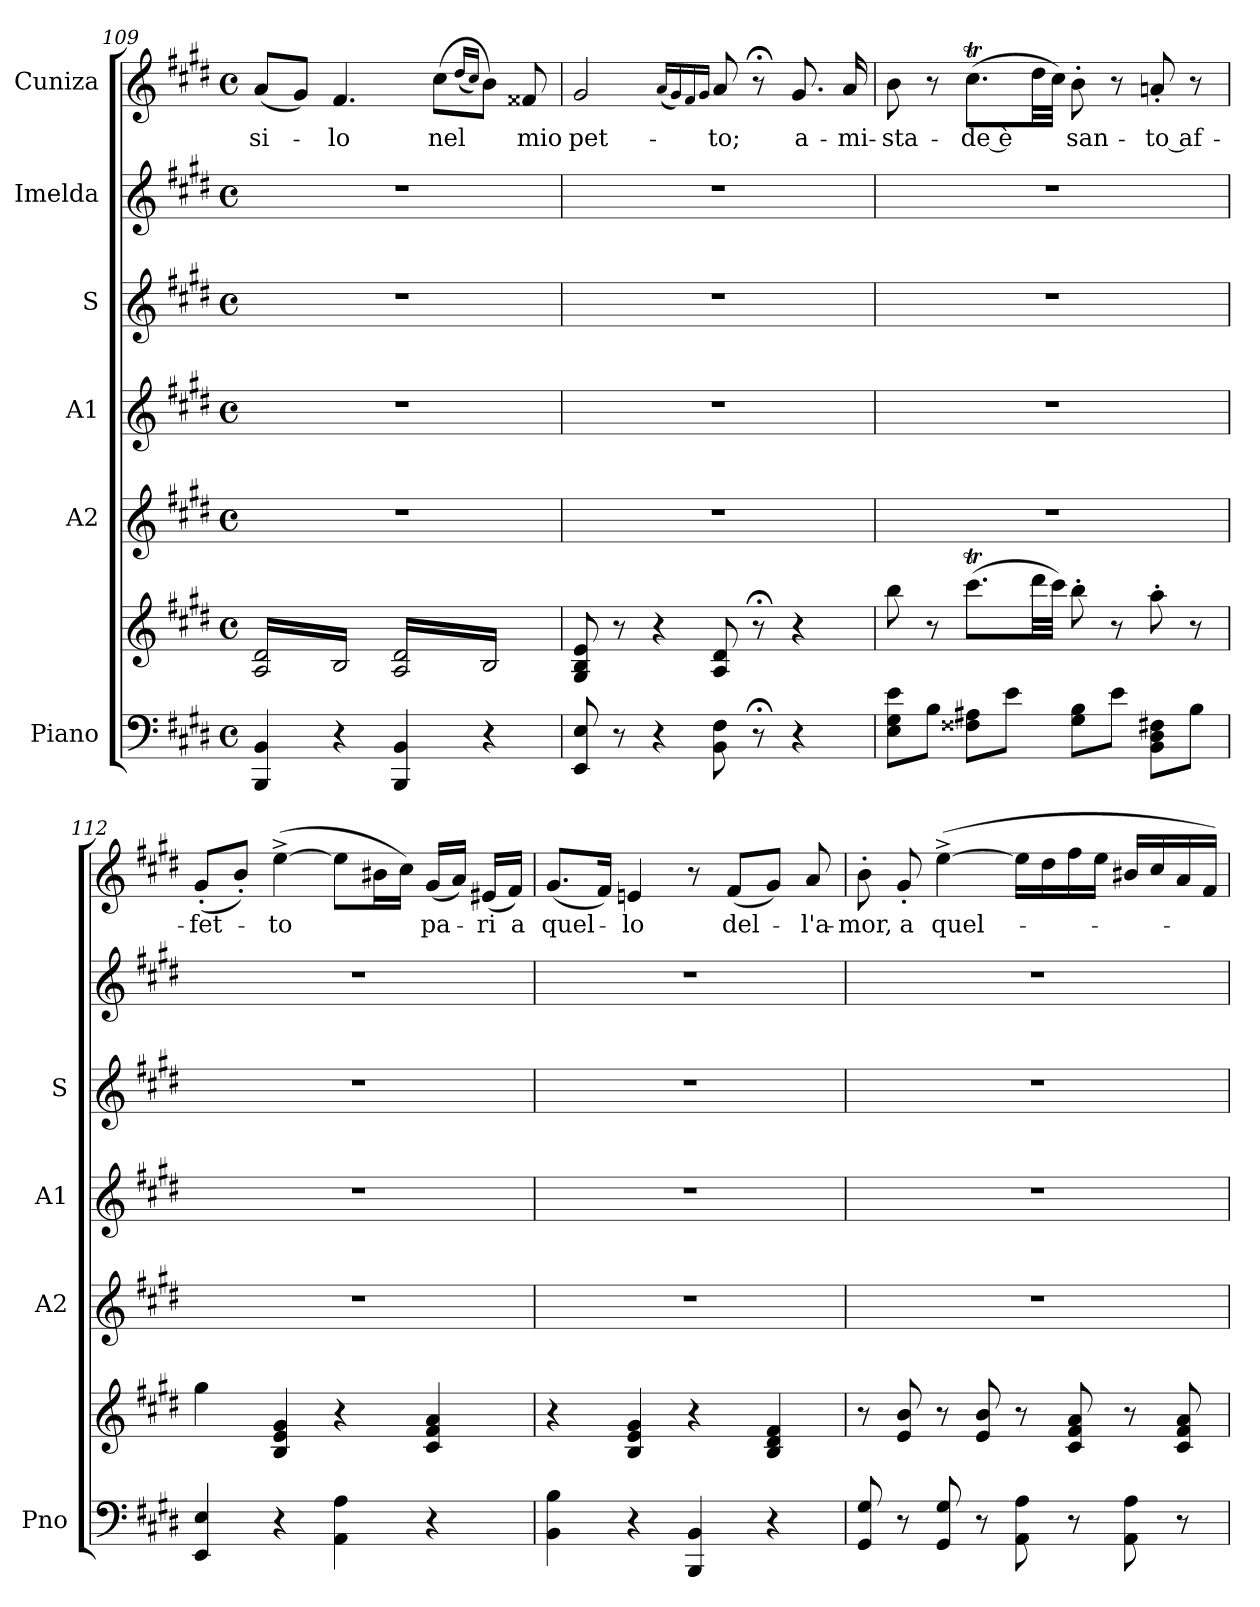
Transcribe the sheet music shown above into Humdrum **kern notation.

**kern	**kern	**kern	**kern	**kern	**kern	**kern	**text
*part6	*part6	*part5	*part4	*part3	*part2	*part1	*part1
*staff7	*staff6	*staff5	*staff4	*staff3	*staff2	*staff1	*staff1
*I"Piano	*	*I"A2	*I"A1	*I"S	*I"Imelda	*I"Cuniza	*
*I'Pno	*	*I'A2	*I'A1	*I'S	*	*	*
*clefF4	*clefG2	*clefG2	*clefG2	*clefG2	*clefG2	*clefG2	*
*k[f#c#g#d#]	*k[f#c#g#d#]	*k[f#c#g#d#]	*k[f#c#g#d#]	*k[f#c#g#d#]	*k[f#c#g#d#]	*k[f#c#g#d#]	*
*M4/4	*M4/4	*M4/4	*M4/4	*M4/4	*M4/4	*M4/4	*
*met(c)	*met(c)	*met(c)	*met(c)	*met(c)	*met(c)	*met(c)	*
=109	=109	=109	=109	=109	=109	=109	=109
*	*tremolo	*	*	*	*	*	*
4BBB/ 4BB/	16A/ 16d#/LL	1r	1r	1r	1r	(8a/L	-si-
.	16B/	.	.	.	.	.	.
.	16A/ 16d#/	.	.	.	.	8g#/J)	.
.	16B/	.	.	.	.	.	.
4r	16A/ 16d#/	.	.	.	.	4.f#/	-lo
.	16B/	.	.	.	.	.	.
.	16A/ 16d#/	.	.	.	.	.	.
.	16B/JJ	.	.	.	.	.	.
4BBB/ 4BB/	16A/ 16d#/LL	.	.	.	.	.	.
.	16B/	.	.	.	.	.	.
.	16A/ 16d#/	.	.	.	.	(8cc#\L	nel
.	16B/	.	.	.	.	.	.
.	.	.	.	.	.	(16qdd#/LL	.
.	.	.	.	.	.	16qcc#/JJ)	.
4r	16A/ 16d#/	.	.	.	.	8b\J)	.
.	16B/	.	.	.	.	.	.
.	16A/ 16d#/	.	.	.	.	8f##X/	mio
.	16B/JJ	.	.	.	.	.	.
*	*Xtremolo	*	*	*	*	*	*
=110	=110	=110	=110	=110	=110	=110	=110
8EE/ 8E/	8G#/ 8B/ 8e/	1r	1r	1r	1r	2g#/	pet-
.	.	.	.	.	.	.	.
8r	8r	.	.	.	.	.	.
.	.	.	.	.	.	.	.
4r	4r	.	.	.	.	.	.
.	.	.	.	.	.	(16qa/LL	.
.	.	.	.	.	.	16qg#/)	.
.	.	.	.	.	.	16qf#/	.
.	.	.	.	.	.	16qg#/JJ	.
8BB\ 8F#\	8A/ 8d#/	.	.	.	.	8a/	-to;
8r;<	8r;<	.	.	.	.	8r;<	.
4r	4r	.	.	.	.	8.g#/	a-
.	.	.	.	.	.	16a/	-mi-
!!LO:LB:g=z
=111	=111	=111	=111	=111	=111	=111	=111
8E\ 8G#\ 8e\L	8bb\	1r	1r	1r	1r	8b\	-sta-
8B\J	8r	.	.	.	.	8r	.
8F##X\ 8A#X\L	(8.ccc#T\L	.	.	.	.	(8.cc#T\L	-de è
8e\J	.	.	.	.	.	.	.
.	32ddd#\LL	.	.	.	.	32dd#\LL	.
.	32ccc#\JJJ)	.	.	.	.	32cc#\JJJ)	.
8G#\ 8B\L	8bb'\	.	.	.	.	8b'\	san-
8e\J	8r	.	.	.	.	8r	.
8BB\ 8D#\ 8F#X\L	8aa'\	.	.	.	.	8an'/	-to af-
8B\J	8r	.	.	.	.	8r	.
=112	=112	=112	=112	=112	=112	=112	=112
4EE/ 4E/	4gg#\	1r	1r	1r	1r	(8g#'/L	-fet-
.	.	.	.	.	.	8b'/J)	.
4r	4B/ 4e/ 4g#/	.	.	.	.	([4ee^\	-to
4AA\ 4A\	4r	.	.	.	.	8ee\L]	.
.	.	.	.	.	.	16b#X\L	.
.	.	.	.	.	.	16cc#\JJ)	.
4r	4c#/ 4f#/ 4a/	.	.	.	.	(16g#/LL	pa-
.	.	.	.	.	.	16a/JJ)	.
.	.	.	.	.	.	(16e#X/LL	-ri
.	.	.	.	.	.	16f#/JJ)	a
=113	=113	=113	=113	=113	=113	=113	=113
4BB\ 4B\	4r	1r	1r	1r	1r	(8.g#/L	quel-
.	.	.	.	.	.	16f#/Jk)	.
4r	4B/ 4e/ 4g#/	.	.	.	.	4en/	-lo
4BBB/ 4BB/	4r	.	.	.	.	8r	.
.	.	.	.	.	.	(8f#/L	del-
4r	4B/ 4d#/ 4f#/	.	.	.	.	8g#/J)	.
.	.	.	.	.	.	8a/	-l'a-
!!LO:LB:g=z
=114	=114	=114	=114	=114	=114	=114	=114
8GG#/ 8G#/	8r	1r	1r	1r	1r	8b'\	-mor,
8r	8e/ 8b/	.	.	.	.	8g#'/	a
8GG#/ 8G#/	8r	.	.	.	.	([4ee^\	quel-
8r	8e/ 8b/	.	.	.	.	.	.
8AA\ 8A\	8r	.	.	.	.	16ee\LL]	.
.	.	.	.	.	.	16dd#\	.
8r	8c#/ 8f#/ 8a/	.	.	.	.	16ff#\	.
.	.	.	.	.	.	16ee\JJ	.
8AA\ 8A\	8r	.	.	.	.	16b#X/LL	.
.	.	.	.	.	.	16cc#/	.
8r	8c#/ 8f#/ 8a/	.	.	.	.	16a/	.
.	.	.	.	.	.	16f#/JJ)	.
=	=	=	=	=	=	=	=
*-	*-	*-	*-	*-	*-	*-	*-
